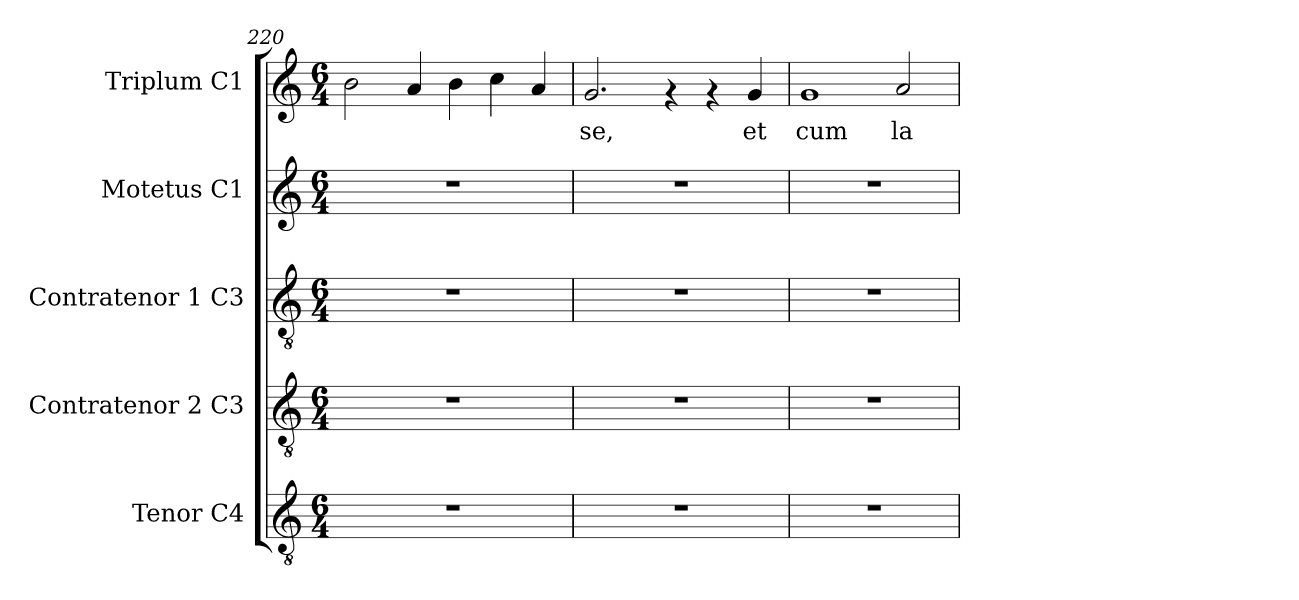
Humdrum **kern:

**kern	**kern	**kern	**kern	**kern	**text
*part5	*part4	*part3	*part2	*part1	*part1
*staff5	*staff4	*staff3	*staff2	*staff1	*staff1
*I"Tenor  C4	*I"Contratenor 2  C3	*I"Contratenor 1  C3	*I"Motetus  C1	*I"Triplum  C1	*
*I'T	*I'Ct2	*I'Ct1	*I'Mot	*I'Tr	*
*clefGv2	*clefGv2	*clefGv2	*clefG2	*clefG2	*
*k[]	*k[]	*k[]	*k[]	*k[]	*
*C:	*C:	*C:	*C:	*C:	*
*M6/4	*M6/4	*M6/4	*M6/4	*M6/4	*
=220	=220	=220	=220	=220	=220
!	!	!	!	!	!LO:LY:b:cj
1.r	1.r	1.r	1.r	2b\	--
!	!	!	!	!	!LO:LY:b:cj
.	.	.	.	4a/	--
!	!	!	!	!	!LO:LY:b:cj
.	.	.	.	4b\	--
!	!	!	!	!	!LO:LY:b:cj
.	.	.	.	4cc\	--
!	!	!	!	!	!LO:LY:b:cj
.	.	.	.	4a/	--
=221	=221	=221	=221	=221	=221
!	!	!	!	!	!LO:LY:b:cj
1.r	1.r	1.r	1.r	2.g/	-se,
.	.	.	.	4rf	.
.	.	.	.	4rf	.
!	!	!	!	!	!LO:LY:b:cj
.	.	.	.	4g/	et
=222	=222	=222	=222	=222	=222
!	!	!	!	!	!LO:LY:b:cj
1.r	1.r	1.r	1.r	1g	cum
!	!	!	!	!	!LO:LY:b:cj
.	.	.	.	2a/	la
=	=	=	=	=	=
*-	*-	*-	*-	*-	*-
